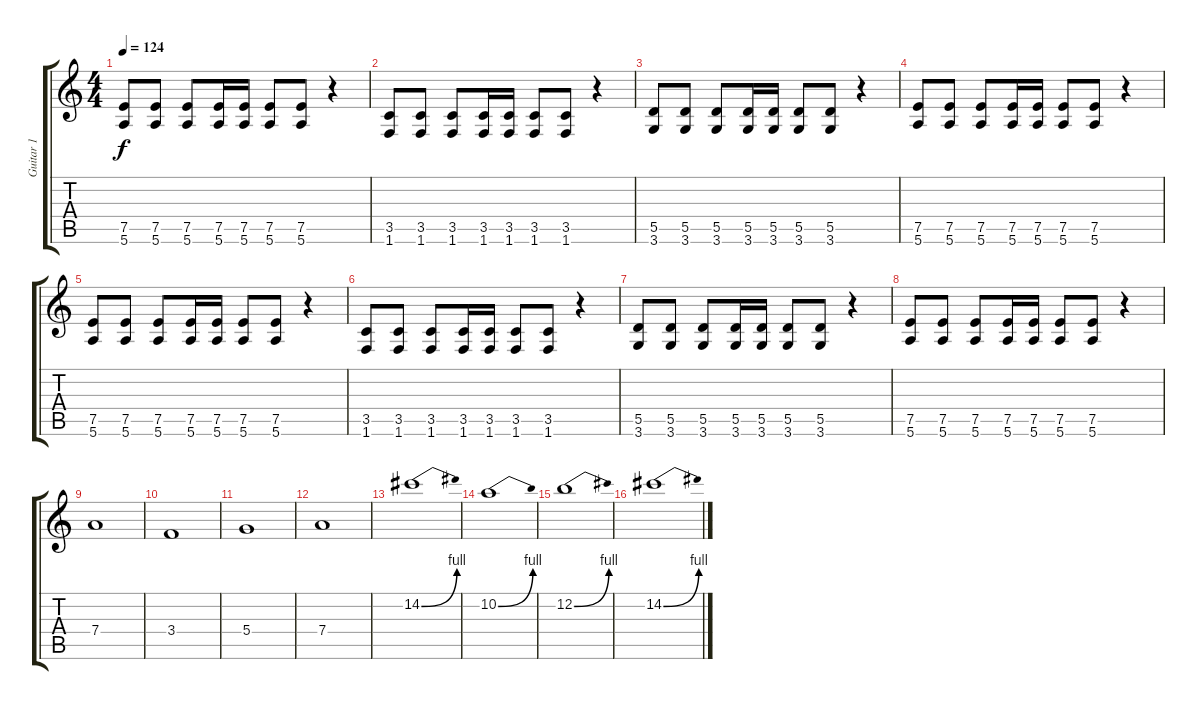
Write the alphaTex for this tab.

\track ("Guitar 1" "Guitar 1") {instrument overdrivenguitar}
\staff {score tabs}
\tuning (E4 B3 G3 D3 A2 E2) {hide}
\ts (4 4)
\tempo 124
\clef g2
\ks c
(7.5 5.6).8{dy f} (7.5 5.6).8 (7.5 5.6).8 (7.5 5.6).16 (7.5 5.6).16 (7.5 5.6).8 (7.5 5.6).8 r.4 |
(3.5 1.6).8 (3.5 1.6).8 (3.5 1.6).8 (3.5 1.6).16 (3.5 1.6).16 (3.5 1.6).8 (3.5 1.6).8 r.4 |
(5.5 3.6).8 (5.5 3.6).8 (5.5 3.6).8 (5.5 3.6).16 (5.5 3.6).16 (5.5 3.6).8 (5.5 3.6).8 r.4 |
(7.5 5.6).8 (7.5 5.6).8 (7.5 5.6).8 (7.5 5.6).16 (7.5 5.6).16 (7.5 5.6).8 (7.5 5.6).8 r.4 |
(7.5 5.6).8 (7.5 5.6).8 (7.5 5.6).8 (7.5 5.6).16 (7.5 5.6).16 (7.5 5.6).8 (7.5 5.6).8 r.4 |
(3.5 1.6).8 (3.5 1.6).8 (3.5 1.6).8 (3.5 1.6).16 (3.5 1.6).16 (3.5 1.6).8 (3.5 1.6).8 r.4 |
(5.5 3.6).8 (5.5 3.6).8 (5.5 3.6).8 (5.5 3.6).16 (5.5 3.6).16 (5.5 3.6).8 (5.5 3.6).8 r.4 |
(7.5 5.6).8 (7.5 5.6).8 (7.5 5.6).8 (7.5 5.6).16 (7.5 5.6).16 (7.5 5.6).8 (7.5 5.6).8 r.4 |
7.4.1 |
3.4.1 |
5.4.1 |
7.4.1 |
14.2{be (bend 0 0 60 4)}.1 |
10.2{be (bend 0 0 60 4)}.1 |
12.2{be (bend 0 0 60 4)}.1 |
14.2{be (bend 0 0 60 4)}.1
